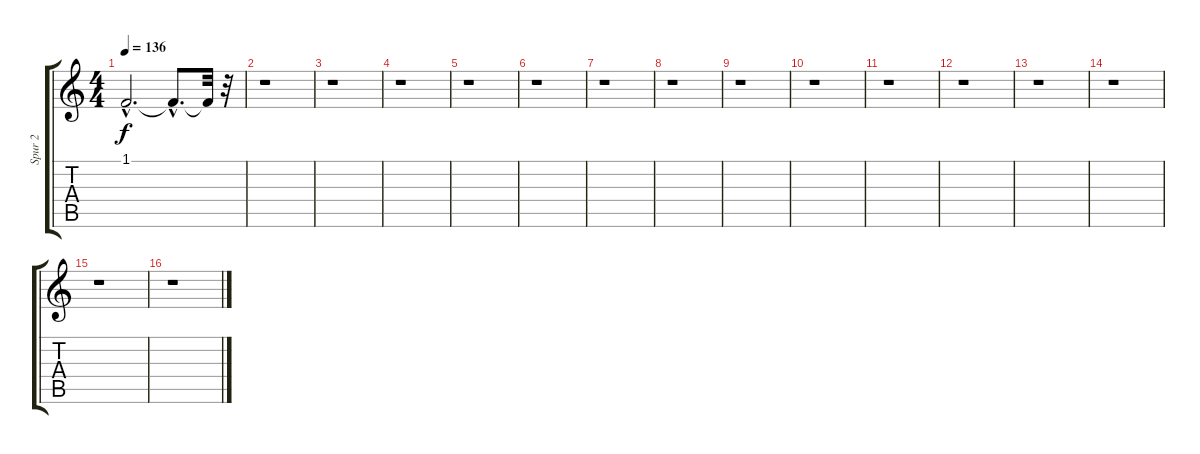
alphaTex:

\track ("Spur 2" "Spur 2") {instrument stringensemble1}
\staff {score tabs}
\tuning (E4 B3 G3 D3 A2 E2) {hide}
\ts (4 4)
\tempo 136
\clef g2
\ks c
1.1{hac t}.2{d dy f} 1.1{hac t}.8{d} 1.1{t}.32 r.32 |
r.1 |
r.1 |
r.1 |
r.1 |
r.1 |
r.1 |
r.1 |
r.1 |
r.1 |
r.1 |
r.1 |
r.1 |
r.1 |
r.1 |
r.1
